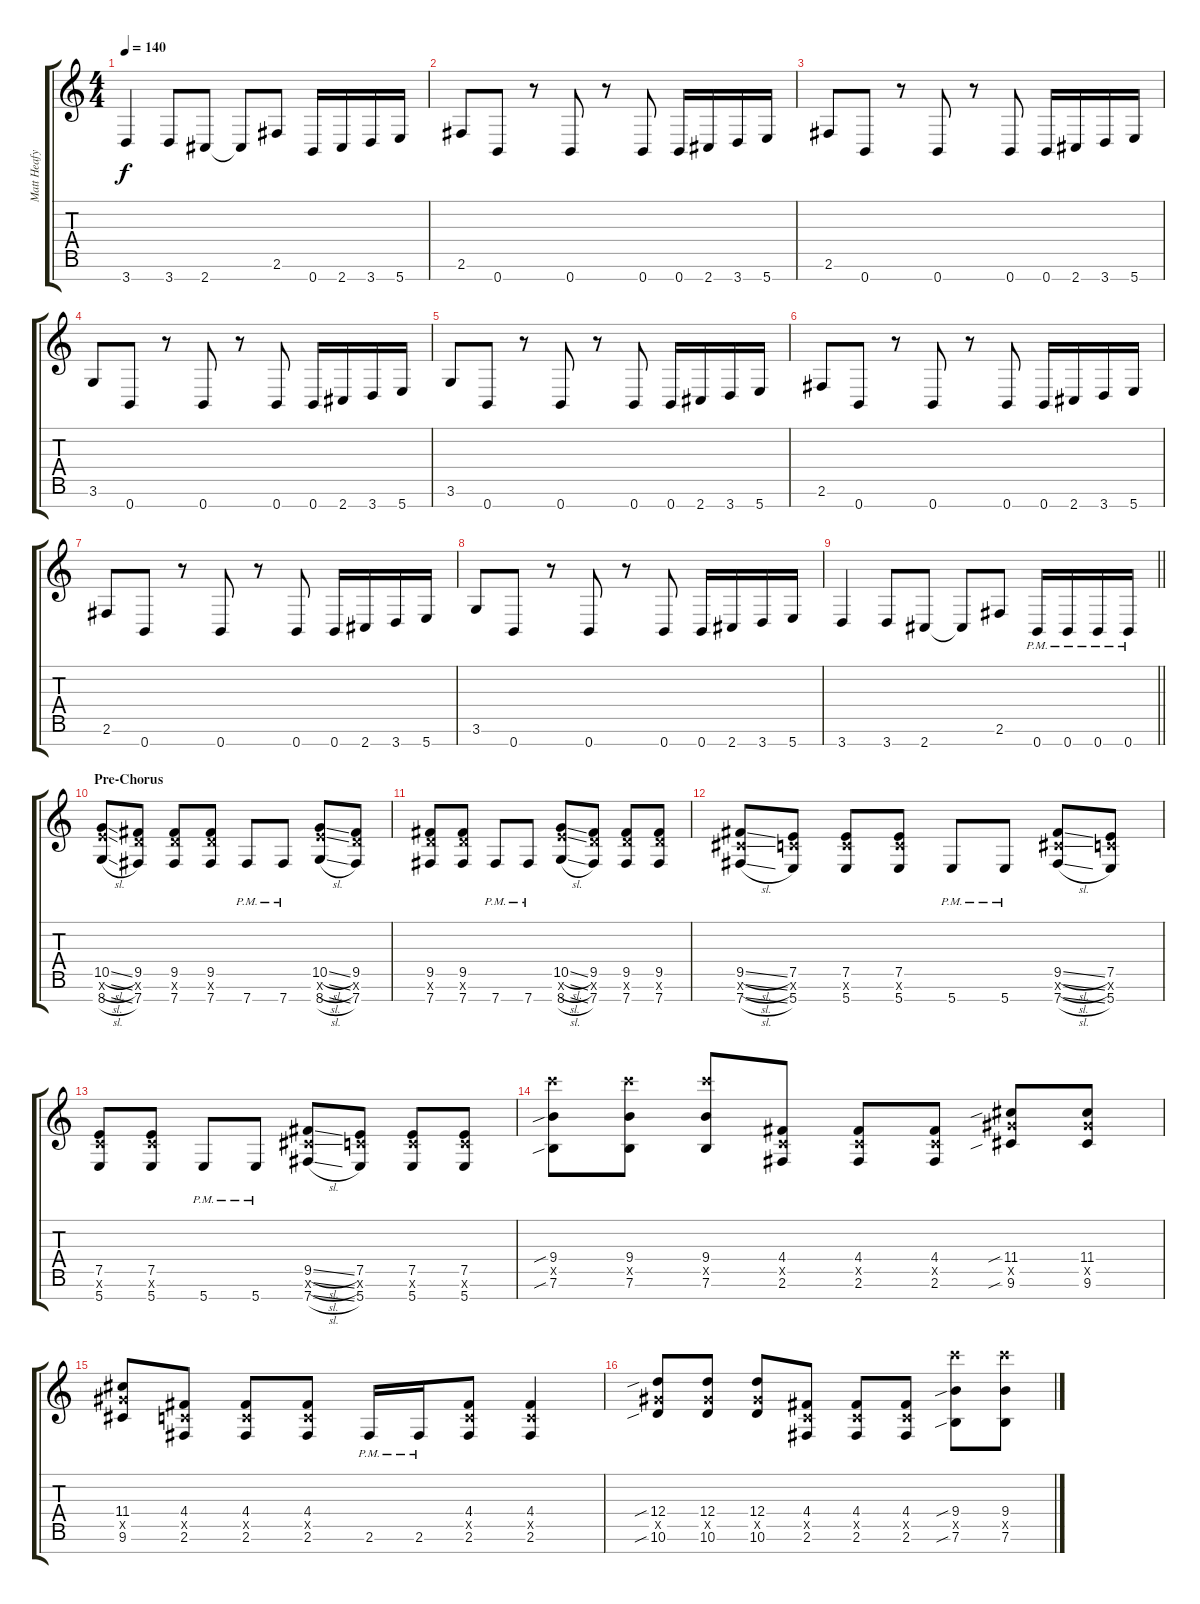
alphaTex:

\track ("Matt Heafy" "Matt Heafy") {instrument distortionguitar}
\staff {score tabs}
\tuning (E4 B3 G3 D3 A2 E2 B1) {hide}
\ts (4 4)
\tempo 140
\clef g2
\ks c
3.7.4{dy f} 3.7.8 2.7.8 2.7{t}.8 2.6.8 0.7.16 2.7.16 3.7.16 5.7.16 |
2.6.8 0.7.8 r.8 0.7.8 r.8 0.7.8 0.7.16 2.7.16 3.7.16 5.7.16 |
2.6.8 0.7.8 r.8 0.7.8 r.8 0.7.8 0.7.16 2.7.16 3.7.16 5.7.16 |
3.6.8 0.7.8 r.8 0.7.8 r.8 0.7.8 0.7.16 2.7.16 3.7.16 5.7.16 |
3.6.8 0.7.8 r.8 0.7.8 r.8 0.7.8 0.7.16 2.7.16 3.7.16 5.7.16 |
2.6.8 0.7.8 r.8 0.7.8 r.8 0.7.8 0.7.16 2.7.16 3.7.16 5.7.16 |
2.6.8 0.7.8 r.8 0.7.8 r.8 0.7.8 0.7.16 2.7.16 3.7.16 5.7.16 |
3.6.8 0.7.8 r.8 0.7.8 r.8 0.7.8 0.7.16 2.7.16 3.7.16 5.7.16 |
\barLineRight lightlight
3.7.4 3.7.8 2.7.8 2.7{t}.8 2.6.8 0.7{pm}.16 0.7{pm}.16 0.7{pm}.16 0.7{pm}.16 |
\section ("" "Pre-Chorus")
(10.5{sl} 12.6{sl x} 8.7{sl}).8 (9.5 10.6{x} 7.7).8 (9.5 10.6{x} 7.7).8 (9.5 10.6{x} 7.7).8 7.7{pm}.8 7.7{pm}.8 (10.5{sl} 12.6{sl x} 8.7{sl}).8 (9.5 10.6{x} 7.7).8 |
(9.5 10.6{x} 7.7).8 (9.5 10.6{x} 7.7).8 7.7{pm}.8 7.7{pm}.8 (10.5{sl} 12.6{sl x} 8.7{sl}).8 (9.5 10.6{x} 7.7).8 (9.5 10.6{x} 7.7).8 (9.5 10.6{x} 7.7).8 |
(9.5{sl} 9.6{sl x} 7.7{sl}).8 (7.5 8.6{x} 5.7).8 (7.5 8.6{x} 5.7).8 (7.5 8.6{x} 5.7).8 5.7{pm}.8 5.7{pm}.8 (9.5{sl} 9.6{sl x} 7.7{sl}).8 (7.5 8.6{x} 5.7).8 |
(7.5 8.6{x} 5.7).8 (7.5 8.6{x} 5.7).8 5.7{pm}.8 5.7{pm}.8 (9.5{sl} 9.6{sl x} 7.7{sl}).8 (7.5 8.6{x} 5.7).8 (7.5 8.6{x} 5.7).8 (7.5 8.6{x} 5.7).8 |
(9.4{sib} 27.5{x} 7.6{sib}).8 (9.4 27.5{x} 7.6).8 (9.4 27.5{x} 7.6).8 (4.4 3.5{x} 2.6).8 (4.4 3.5{x} 2.6).8 (4.4 3.5{x} 2.6).8 (11.4{sib} 11.5{x} 9.6{sib}).8 (11.4 11.5{x} 9.6).8 |
(11.4 11.5{x} 9.6).8 (4.4 3.5{x} 2.6).8 (4.4 3.5{x} 2.6).8 (4.4 3.5{x} 2.6).8 2.6{pm}.16 2.6{pm}.16 (4.4 3.5{x} 2.6).8 (4.4 3.5{x} 2.6).4 |
(12.4{sib} 11.5{x} 10.6{sib}).8 (12.4 11.5{x} 10.6).8 (12.4 11.5{x} 10.6).8 (4.4 3.5{x} 2.6).8 (4.4 3.5{x} 2.6).8 (4.4 3.5{x} 2.6).8 (9.4{sib} 27.5{x} 7.6{sib}).8 (9.4 27.5{x} 7.6).8
